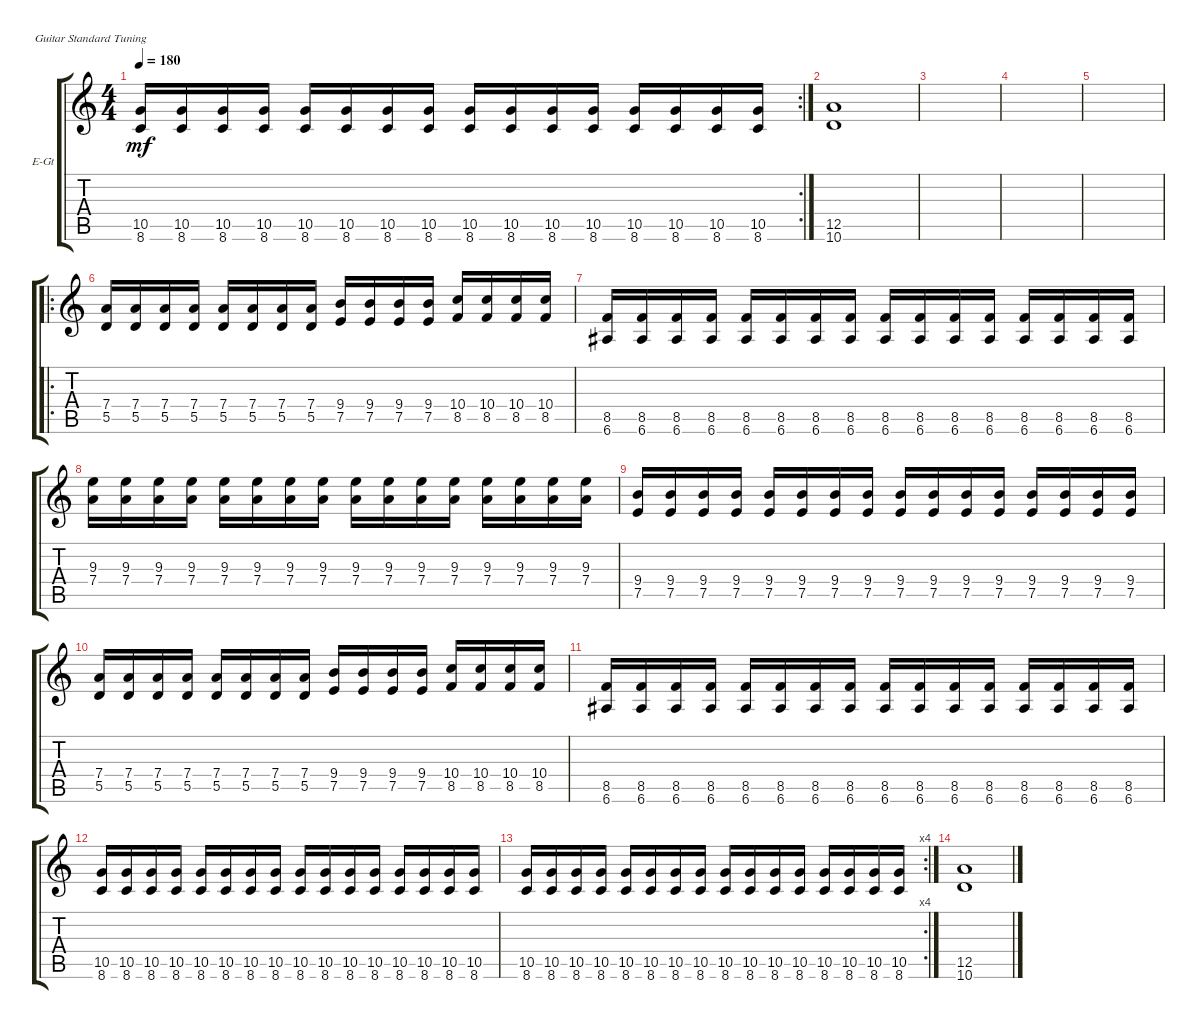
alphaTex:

\defaultSystemsLayout 4
\bracketExtendMode groupsimilarinstruments
\firstSystemTrackNameOrientation horizontal
\otherSystemsTrackNameOrientation horizontal
\track ("Rhythm Guitar" "E-Gt") {instrument overdrivenguitar}
\staff {score tabs}
\tuning (E4 B3 G3 D3 A2 E2)
\rc 2
\ts (4 4)
\tempo 180
\clef g2
\ks c
(10.5 8.6).16{dy mf} (10.5 8.6).16 (10.5 8.6).16 (10.5 8.6).16 (10.5 8.6).16 (10.5 8.6).16 (10.5 8.6).16 (10.5 8.6).16 (10.5 8.6).16 (10.5 8.6).16 (10.5 8.6).16 (10.5 8.6).16 (10.5 8.6).16 (10.5 8.6).16 (10.5 8.6).16 (10.5 8.6).16 |
(10.6 12.5).1 |
|
|
|
\ro
(7.4 5.5).16 (7.4 5.5).16 (7.4 5.5).16 (7.4 5.5).16 (7.4 5.5).16 (7.4 5.5).16 (7.4 5.5).16 (7.4 5.5).16 (9.4 7.5).16 (9.4 7.5).16 (9.4 7.5).16 (9.4 7.5).16 (10.4 8.5).16 (10.4 8.5).16 (10.4 8.5).16 (10.4 8.5).16 |
(8.5 6.6).16 (8.5 6.6).16 (8.5 6.6).16 (8.5 6.6).16 (8.5 6.6).16 (8.5 6.6).16 (8.5 6.6).16 (8.5 6.6).16 (8.5 6.6).16 (8.5 6.6).16 (8.5 6.6).16 (8.5 6.6).16 (8.5 6.6).16 (8.5 6.6).16 (8.5 6.6).16 (8.5 6.6).16 |
(9.3 7.4).16 (9.3 7.4).16 (9.3 7.4).16 (9.3 7.4).16 (9.3 7.4).16 (9.3 7.4).16 (9.3 7.4).16 (9.3 7.4).16 (9.3 7.4).16 (9.3 7.4).16 (9.3 7.4).16 (9.3 7.4).16 (9.3 7.4).16 (9.3 7.4).16 (9.3 7.4).16 (9.3 7.4).16 |
(9.4 7.5).16 (9.4 7.5).16 (9.4 7.5).16 (9.4 7.5).16 (9.4 7.5).16 (9.4 7.5).16 (9.4 7.5).16 (9.4 7.5).16 (9.4 7.5).16 (9.4 7.5).16 (9.4 7.5).16 (9.4 7.5).16 (9.4 7.5).16 (9.4 7.5).16 (9.4 7.5).16 (9.4 7.5).16 |
(7.4 5.5).16 (7.4 5.5).16 (7.4 5.5).16 (7.4 5.5).16 (7.4 5.5).16 (7.4 5.5).16 (7.4 5.5).16 (7.4 5.5).16 (9.4 7.5).16 (9.4 7.5).16 (9.4 7.5).16 (9.4 7.5).16 (10.4 8.5).16 (10.4 8.5).16 (10.4 8.5).16 (10.4 8.5).16 |
(8.5 6.6).16 (8.5 6.6).16 (8.5 6.6).16 (8.5 6.6).16 (8.5 6.6).16 (8.5 6.6).16 (8.5 6.6).16 (8.5 6.6).16 (8.5 6.6).16 (8.5 6.6).16 (8.5 6.6).16 (8.5 6.6).16 (8.5 6.6).16 (8.5 6.6).16 (8.5 6.6).16 (8.5 6.6).16 |
(10.5 8.6).16 (10.5 8.6).16 (10.5 8.6).16 (10.5 8.6).16 (10.5 8.6).16 (10.5 8.6).16 (10.5 8.6).16 (10.5 8.6).16 (10.5 8.6).16 (10.5 8.6).16 (10.5 8.6).16 (10.5 8.6).16 (10.5 8.6).16 (10.5 8.6).16 (10.5 8.6).16 (10.5 8.6).16 |
\rc 4
(10.5 8.6).16 (10.5 8.6).16 (10.5 8.6).16 (10.5 8.6).16 (10.5 8.6).16 (10.5 8.6).16 (10.5 8.6).16 (10.5 8.6).16 (10.5 8.6).16 (10.5 8.6).16 (10.5 8.6).16 (10.5 8.6).16 (10.5 8.6).16 (10.5 8.6).16 (10.5 8.6).16 (10.5 8.6).16 |
(10.6 12.5).1
